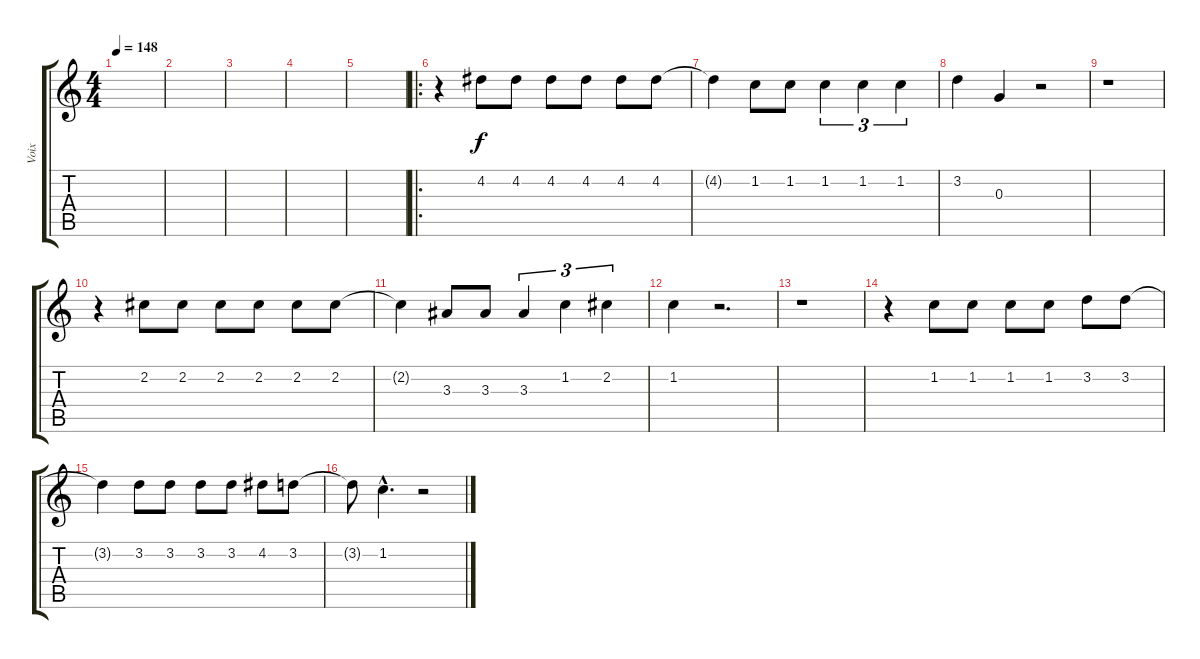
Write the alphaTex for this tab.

\track ("Voix" "Voix") {instrument accordion}
\staff {score tabs}
\tuning (E5 B4 G4 D4 A3 E3) {hide}
\ts (4 4)
\tempo 148
\clef g2
\ks c
|
|
|
|
|
\ro
r.4 4.2.8 4.2.8 4.2.8 4.2.8 4.2.8 4.2.8 |
4.2{t}.4 1.2.8 1.2.8 1.2.4{tu (3 2)} 1.2.4{tu (3 2)} 1.2.4{tu (3 2)} |
3.2.4 0.3.4 r.2 |
r.1 |
r.4 2.2.8 2.2.8 2.2.8 2.2.8 2.2.8 2.2.8 |
2.2{t}.4 3.3.8 3.3.8 3.3.4{tu (3 2)} 1.2.4{tu (3 2)} 2.2.4{tu (3 2)} |
1.2.4 r.2{d} |
r.1 |
r.4 1.2.8 1.2.8 1.2.8 1.2.8 3.2.8 3.2.8 |
3.2{t}.4 3.2.8 3.2.8 3.2.8 3.2.8 4.2.8 3.2.8 |
3.2{t}.8 1.2{hac}.4{d} r.2
